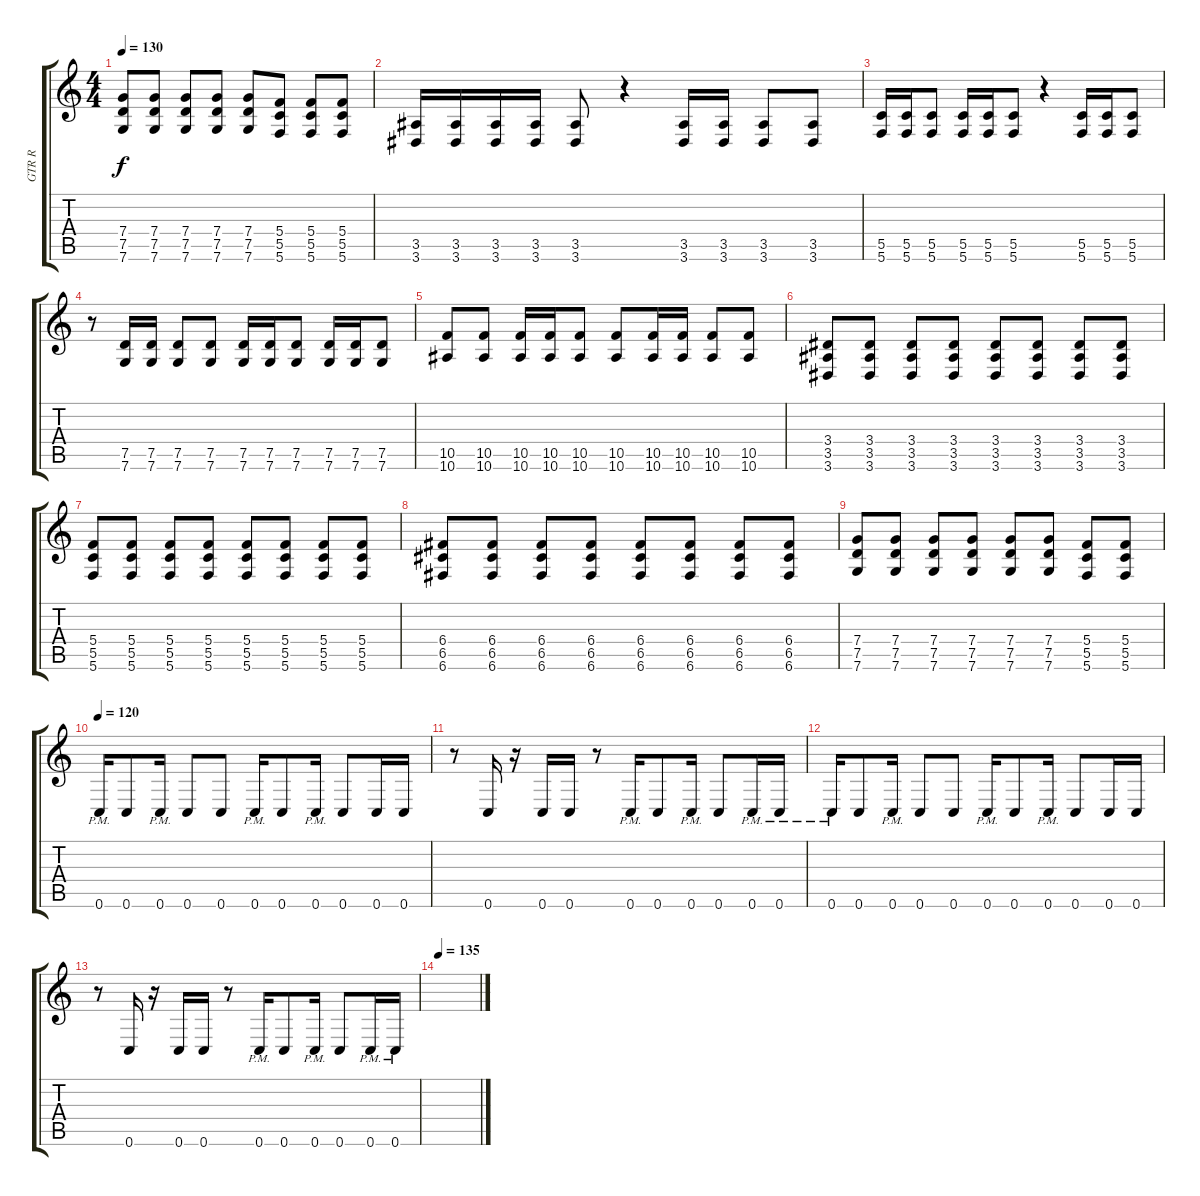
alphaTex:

\track ("GTR R" "GTR R") {instrument distortionguitar}
\staff {score tabs}
\tuning (D4 A3 F3 C3 G2 C2) {hide}
\ts (4 4)
\tempo 130
\clef g2
\ks c
(7.4 7.5 7.6).8{dy f} (7.4 7.5 7.6).8 (7.4 7.5 7.6).8 (7.4 7.5 7.6).8 (7.4 7.5 7.6).8 (5.4 5.5 5.6).8 (5.4 5.5 5.6).8 (5.4 5.5 5.6).8 |
(3.5 3.6).16 (3.5 3.6).16 (3.5 3.6).16 (3.5 3.6).16 (3.5 3.6).8 r.4 (3.5 3.6).16 (3.5 3.6).16 (3.5 3.6).8 (3.5 3.6).8 |
(5.5 5.6).16 (5.5 5.6).16 (5.5 5.6).8 (5.5 5.6).16 (5.5 5.6).16 (5.5 5.6).8 r.4 (5.5 5.6).16 (5.5 5.6).16 (5.5 5.6).8 |
r.8 (7.5 7.6).16 (7.5 7.6).16 (7.5 7.6).8 (7.5 7.6).8 (7.5 7.6).16 (7.5 7.6).16 (7.5 7.6).8 (7.5 7.6).16 (7.5 7.6).16 (7.5 7.6).8 |
(10.5 10.6).8 (10.5 10.6).8 (10.5 10.6).16 (10.5 10.6).16 (10.5 10.6).8 (10.5 10.6).8 (10.5 10.6).16 (10.5 10.6).16 (10.5 10.6).8 (10.5 10.6).8 |
(3.4 3.5 3.6).8 (3.4 3.5 3.6).8 (3.4 3.5 3.6).8 (3.4 3.5 3.6).8 (3.4 3.5 3.6).8 (3.4 3.5 3.6).8 (3.4 3.5 3.6).8 (3.4 3.5 3.6).8 |
(5.4 5.5 5.6).8 (5.4 5.5 5.6).8 (5.4 5.5 5.6).8 (5.4 5.5 5.6).8 (5.4 5.5 5.6).8 (5.4 5.5 5.6).8 (5.4 5.5 5.6).8 (5.4 5.5 5.6).8 |
(6.4 6.5 6.6).8 (6.4 6.5 6.6).8 (6.4 6.5 6.6).8 (6.4 6.5 6.6).8 (6.4 6.5 6.6).8 (6.4 6.5 6.6).8 (6.4 6.5 6.6).8 (6.4 6.5 6.6).8 |
(7.4 7.5 7.6).8 (7.4 7.5 7.6).8 (7.4 7.5 7.6).8 (7.4 7.5 7.6).8 (7.4 7.5 7.6).8 (7.4 7.5 7.6).8 (5.4 5.5 5.6).8 (5.4 5.5 5.6).8 |
\tempo 120
0.6{pm}.16 0.6.8 0.6{pm}.16 0.6.8 0.6.8 0.6{pm}.16 0.6.8 0.6{pm}.16 0.6.8 0.6.16 0.6.16 |
r.8 0.6.16 r.16 0.6.16 0.6.16 r.8 0.6{pm}.16 0.6.8 0.6{pm}.16 0.6.8 0.6{pm}.16 0.6{pm}.16 |
0.6{pm}.16 0.6.8 0.6{pm}.16 0.6.8 0.6.8 0.6{pm}.16 0.6.8 0.6{pm}.16 0.6.8 0.6.16 0.6.16 |
r.8 0.6.16 r.16 0.6.16 0.6.16 r.8 0.6{pm}.16 0.6.8 0.6{pm}.16 0.6.8 0.6{pm}.16 0.6{pm}.16 |
\tempo 135
